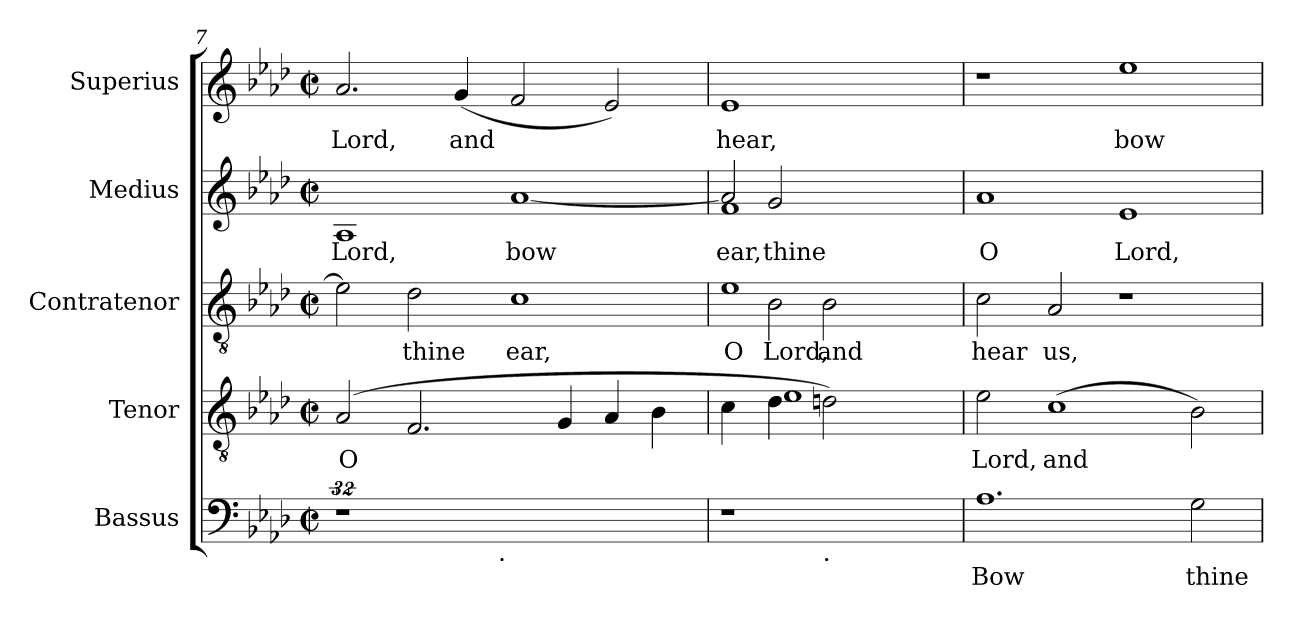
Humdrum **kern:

**kern	**text	**kern	**text	**kern	**text	**kern	**text	**kern	**text
*part5	*part5	*part4	*part4	*part3	*part3	*part2	*part2	*part1	*part1
*staff5	*staff5	*staff4	*staff4	*staff3	*staff3	*staff2	*staff2	*staff1	*staff1
*I"Bassus	*	*I"Tenor	*	*I"Contratenor	*	*I"Medius	*	*I"Superius	*
*clefF4	*	*clefGv2	*	*clefGv2	*	*clefG2	*	*clefG2	*
*k[b-e-a-d-]	*	*k[b-e-a-d-]	*	*k[b-e-a-d-]	*	*k[b-e-a-d-]	*	*k[b-e-a-d-]	*
*A-:	*	*A-:	*	*A-:	*	*A-:	*	*A-:	*
*M2/2	*	*M2/2	*	*M2/2	*	*M2/2	*	*M2/2	*
*met(c|)	*	*met(c|)	*	*met(c|)	*	*met(c|)	*	*met(c|)	*
=7	=7	=7	=7	=7	=7	=7	=7	=7	=7
!	!	!	!LO:LY:b	!	!	!	!LO:LY:b	!	!LO:LY:b
32%31r	.	(>2A-/	O	2e-\]	.	1A-	Lord,	2.a-/	Lord,
!	!	!	!	!	!LO:LY:b	!	!	!	!
.	.	2.F/	.	2d-\	thine	.	.	.	.
!	!	!	!	!	!	!	!	!	!LO:LY:b
.	.	.	.	.	.	.	.	(<4g/	and
!LO:TX:b:t=.	!	!	!	!	!	!	!	!	!
1ryy	.	.	.	.	.	.	.	.	.
!	!	!	!	!	!LO:LY:b	!	!LO:LY:b	!	!
.	.	.	.	1c	ear,	[<1a-	bow	2f/	.
.	.	4G/	.	.	.	.	.	.	.
.	.	4A-/	.	.	.	.	.	2e-/)	.
.	.	4B-\	.	.	.	.	.	.	.
32ryy	.	.	.	.	.	.	.	.	.
=8	=8	=8	=8	=8	=8	=8	=8	=8	=8
*	*	*^	*	*	*	*	*	*	*
!	!	!	!	!	!	!LO:LY:b	!	!LO:LY:b	!	!LO:LY:b
*^	*	*	*	*	*^	*	*^	*	*	*
*	*	*	*	*	*	*	*^	*	*	*^	*	*	*
1r	2ryy	.	4c\	4ryy	.	1e-	4ryy	2ryy	O	2a-/]	4ryy	1f	ear,	1e-	hear,
!	!	!	!	!	!	!	!	!	!LO:LY:b	!	!	!	!LO:LY:b	!	!
.	.	.	4d-\	1e-	.	.	2B-\	.	Lord,	.	2g/	.	thine	.	.
!	!LO:TX:b:t=.	!	!	!	!	!	!	!	!	!	!	!	!	!	!
!	!	!	!	!	!	!	!	!	!LO:LY:b	!	!	!	!	!	!
.	2.ryy	.	2dn\)	.	.	.	.	2B-\	and	2.ryy	.	.	.	.	.
.	.	.	.	.	.	.	2ryy	.	.	.	2ryy	.	.	.	.
4ryy	.	.	4ryy	.	.	4ryy	.	4ryy	.	.	.	4ryy	.	4ryy	.
*	*	*	*v	*v	*	*	*	*	*	*	*	*	*	*	*
=9	=9	=9	=9	=9	=9	=9	=9	=9	=9	=9	=9	=9	=9	=9
!	!	!LO:LY:b	!	!LO:LY:b	!	!	!	!LO:LY:b	!	!	!	!LO:LY:b	!	!
*	*	*	*	*	*v	*v	*v	*	*	*	*	*	*	*
*v	*v	*	*	*	*	*	*v	*v	*v	*	*	*
1.A-	Bow	2e-\	Lord,	2c\	hear	1a-	O	1r	.
!	!	!	!LO:LY:b	!	!LO:LY:b	!	!	!	!
.	.	(>1c	and	2A-/	us,	.	.	.	.
!	!	!	!	!	!	!	!LO:LY:b	!	!LO:LY:b
.	.	.	.	1r	.	1e-	Lord,	1ee-	bow
!	!LO:LY:b	!	!	!	!	!	!	!	!
2G\	thine	2B-\)	.	.	.	.	.	.	.
=	=	=	=	=	=	=	=	=	=
*-	*-	*-	*-	*-	*-	*-	*-	*-	*-
